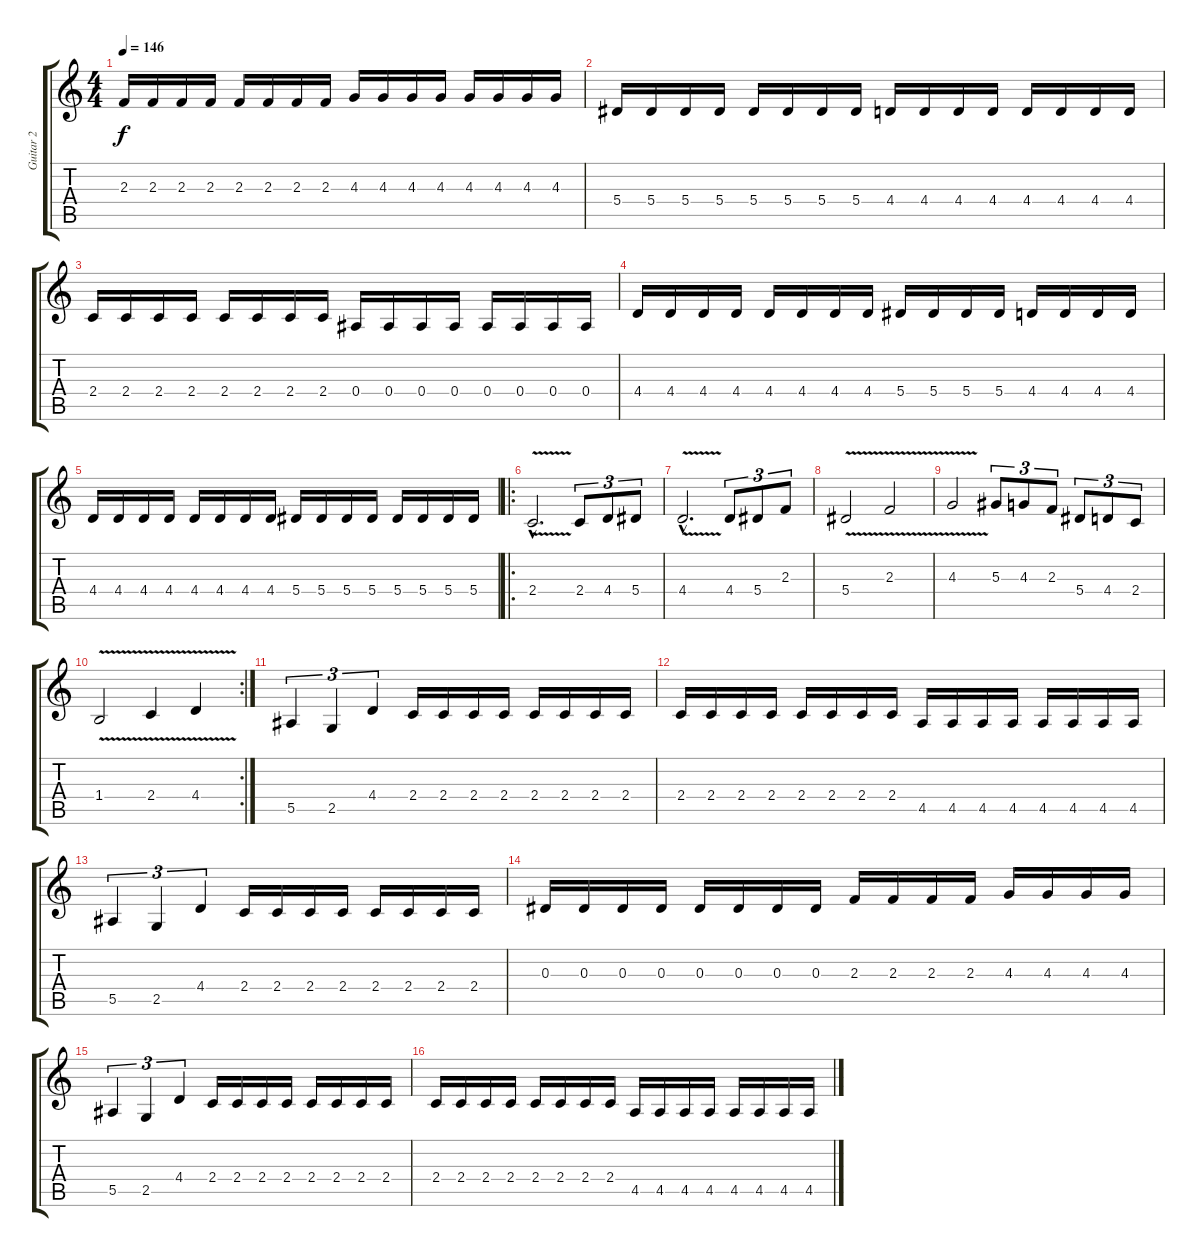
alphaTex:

\track ("Guitar 2" "Guitar 2") {instrument distortionguitar}
\staff {score tabs}
\tuning (C4 G3 Eb3 Bb2 F2 C2) {hide}
\ts (4 4)
\tempo 146
\clef g2
\ks c
2.3.16{dy f} 2.3.16 2.3.16 2.3.16 2.3.16 2.3.16 2.3.16 2.3.16 4.3.16 4.3.16 4.3.16 4.3.16 4.3.16 4.3.16 4.3.16 4.3.16 |
5.4.16 5.4.16 5.4.16 5.4.16 5.4.16 5.4.16 5.4.16 5.4.16 4.4.16 4.4.16 4.4.16 4.4.16 4.4.16 4.4.16 4.4.16 4.4.16 |
2.4.16 2.4.16 2.4.16 2.4.16 2.4.16 2.4.16 2.4.16 2.4.16 0.4.16 0.4.16 0.4.16 0.4.16 0.4.16 0.4.16 0.4.16 0.4.16 |
4.4.16 4.4.16 4.4.16 4.4.16 4.4.16 4.4.16 4.4.16 4.4.16 5.4.16 5.4.16 5.4.16 5.4.16 4.4.16 4.4.16 4.4.16 4.4.16 |
4.4.16 4.4.16 4.4.16 4.4.16 4.4.16 4.4.16 4.4.16 4.4.16 5.4.16 5.4.16 5.4.16 5.4.16 5.4.16 5.4.16 5.4.16 5.4.16 |
\ro
2.4{v hac}.2{d} 2.4.8{tu (3 2)} 4.4.8{tu (3 2)} 5.4.8{tu (3 2)} |
4.4{v hac}.2{d} 4.4.8{tu (3 2)} 5.4.8{tu (3 2)} 2.3.8{tu (3 2)} |
5.4{v}.2 2.3{v}.2 |
4.3{v}.2 5.3.8{tu (3 2)} 4.3.8{tu (3 2)} 2.3.8{tu (3 2)} 5.4.8{tu (3 2)} 4.4.8{tu (3 2)} 2.4.8{tu (3 2)} |
\rc 2
1.4{v}.2 2.4{v}.4 4.4{v}.4 |
5.5.4{tu (3 2)} 2.5.4{tu (3 2)} 4.4.4{tu (3 2)} 2.4.16 2.4.16 2.4.16 2.4.16 2.4.16 2.4.16 2.4.16 2.4.16 |
2.4.16 2.4.16 2.4.16 2.4.16 2.4.16 2.4.16 2.4.16 2.4.16 4.5.16 4.5.16 4.5.16 4.5.16 4.5.16 4.5.16 4.5.16 4.5.16 |
5.5.4{tu (3 2)} 2.5.4{tu (3 2)} 4.4.4{tu (3 2)} 2.4.16 2.4.16 2.4.16 2.4.16 2.4.16 2.4.16 2.4.16 2.4.16 |
0.3.16 0.3.16 0.3.16 0.3.16 0.3.16 0.3.16 0.3.16 0.3.16 2.3.16 2.3.16 2.3.16 2.3.16 4.3.16 4.3.16 4.3.16 4.3.16 |
5.5.4{tu (3 2)} 2.5.4{tu (3 2)} 4.4.4{tu (3 2)} 2.4.16 2.4.16 2.4.16 2.4.16 2.4.16 2.4.16 2.4.16 2.4.16 |
2.4.16 2.4.16 2.4.16 2.4.16 2.4.16 2.4.16 2.4.16 2.4.16 4.5.16 4.5.16 4.5.16 4.5.16 4.5.16 4.5.16 4.5.16 4.5.16
